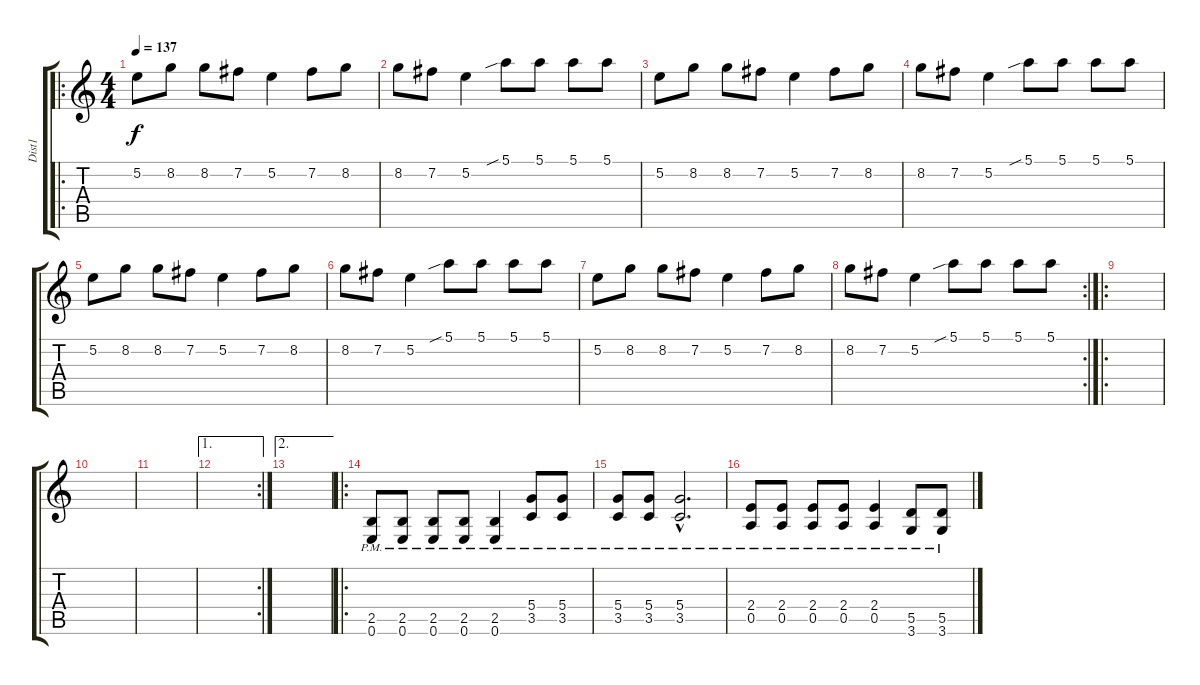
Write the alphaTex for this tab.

\track ("Dist1" "Dist1") {instrument distortionguitar}
\staff {score tabs}
\tuning (E4 B3 G3 D3 A2 E2) {hide}
\ro
\ts (4 4)
\tempo 137
\clef g2
\ks c
5.2.8{dy f} 8.2.8 8.2.8 7.2.8 5.2.4 7.2.8 8.2.8 |
8.2.8 7.2.8 5.2.4 5.1{sib}.8 5.1.8 5.1.8 5.1.8 |
5.2.8 8.2.8 8.2.8 7.2.8 5.2.4 7.2.8 8.2.8 |
8.2.8 7.2.8 5.2.4 5.1{sib}.8 5.1.8 5.1.8 5.1.8 |
5.2.8 8.2.8 8.2.8 7.2.8 5.2.4 7.2.8 8.2.8 |
8.2.8 7.2.8 5.2.4 5.1{sib}.8 5.1.8 5.1.8 5.1.8 |
5.2.8 8.2.8 8.2.8 7.2.8 5.2.4 7.2.8 8.2.8 |
\rc 2
8.2.8 7.2.8 5.2.4 5.1{sib}.8 5.1.8 5.1.8 5.1.8 |
\ro
|
|
|
\ae 1
\rc 2
|
\ae 2
|
\ro
(2.5{pm} 0.6{pm}).8 (2.5{pm} 0.6{pm}).8 (2.5{pm} 0.6{pm}).8 (2.5{pm} 0.6{pm}).8 (2.5{pm} 0.6{pm}).4 (5.4{pm} 3.5{pm}).8 (5.4{pm} 3.5{pm}).8 |
(5.4{pm} 3.5{pm}).8 (5.4{pm} 3.5{pm}).8 (5.4{hac pm} 3.5{hac pm}).2{d} |
(2.4{pm} 0.5{pm}).8 (2.4{pm} 0.5{pm}).8 (2.4{pm} 0.5{pm}).8 (2.4{pm} 0.5{pm}).8 (2.4{pm} 0.5{pm}).4 (5.5{pm} 3.6{pm}).8 (5.5{pm} 3.6{pm}).8
